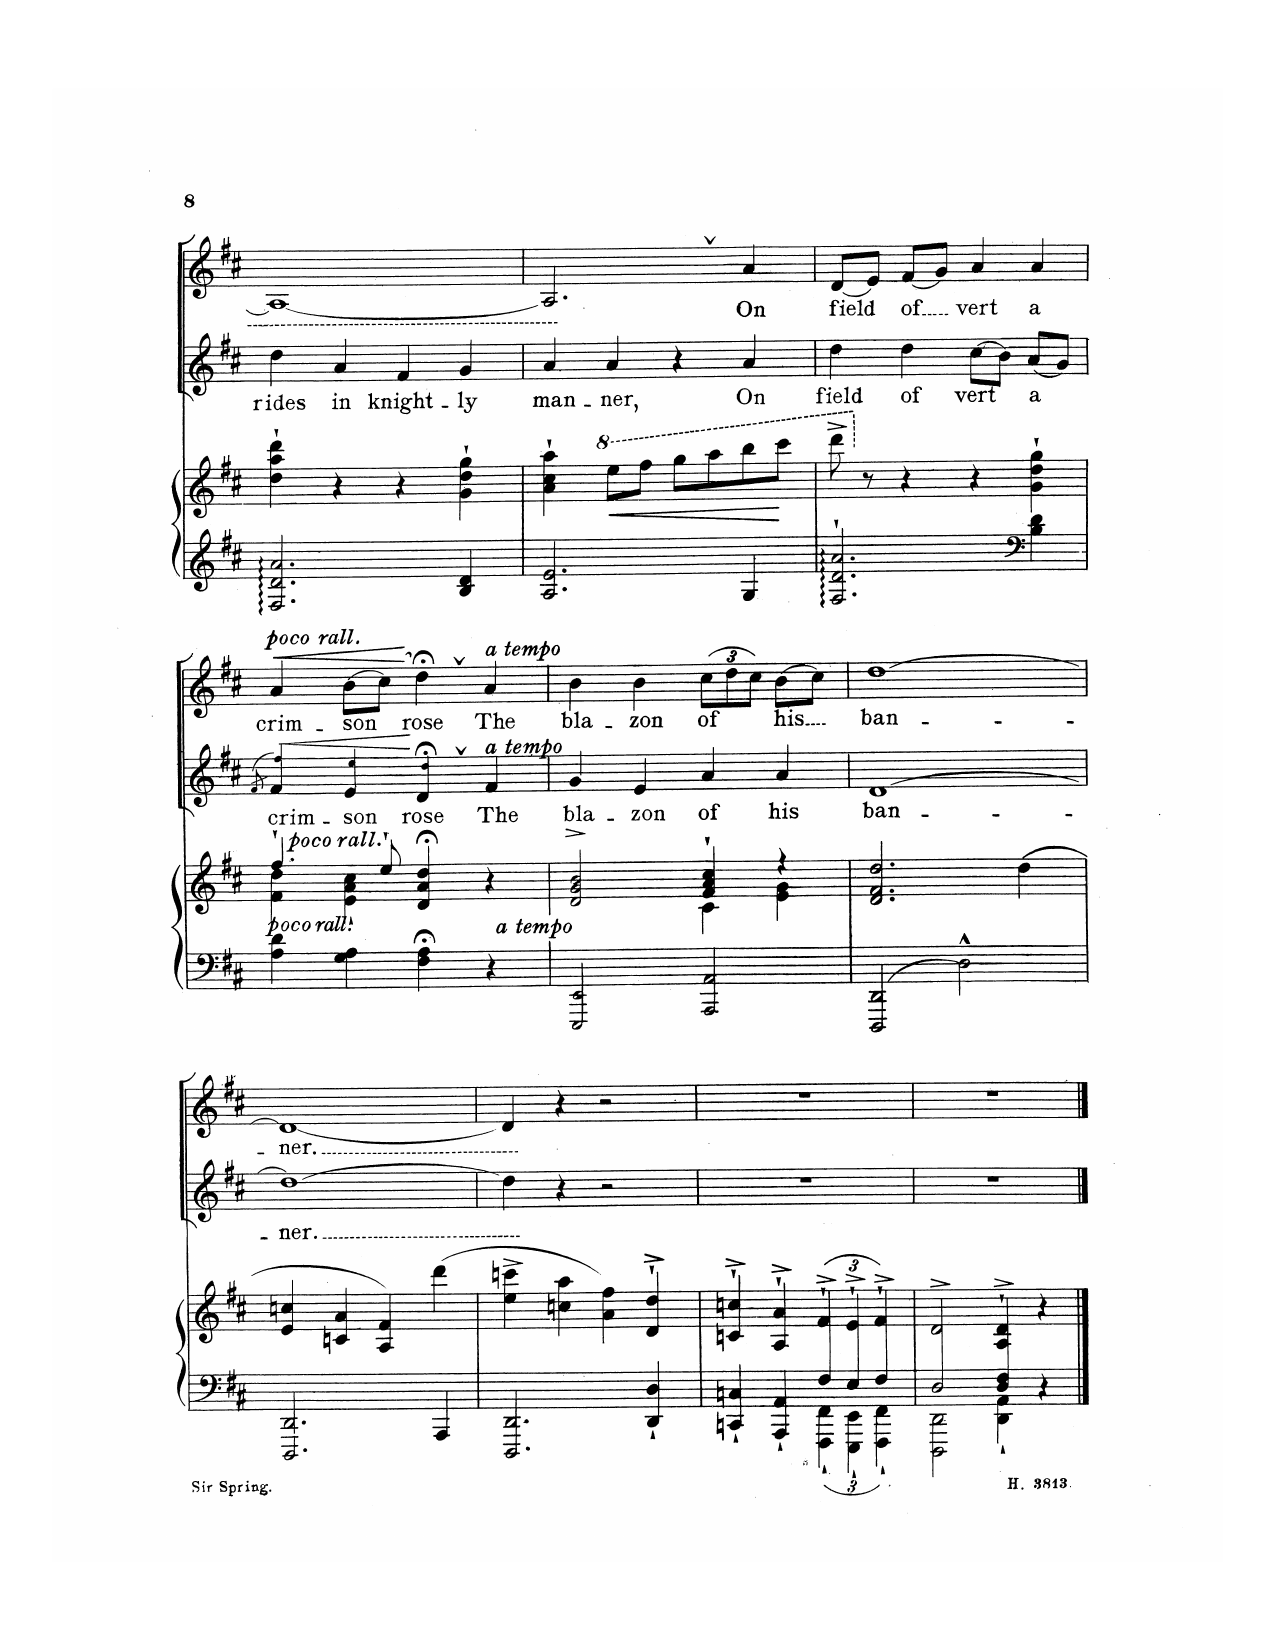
**kern	**kern	**dynam	**kern	**text	**kern	**text	**dynam
*part3	*part3	*part3	*part2	*part2	*part1	*part1	*part1
*staff4	*staff3	*staff3/4	*staff2	*staff2	*staff1	*staff1	*staff1
*I"Piano	*	*	*I"Baritone	*	*I"Contralto	*	*
*I'Pno	*	*	*	*	*	*	*
*clefG2	*clefG2	*	*clefGv2	*	*clefG2	*	*
*k[f#c#]	*k[f#c#]	*	*k[f#c#]	*	*k[f#c#]	*	*
*M4/4	*M4/4	*	*M4/4	*	*M4/4	*	*
*met(c)	*met(c)	*	*met(c)	*	*met(c)	*	*
=56	=56	=56	=56	=56	=56	=56	=56
2.F#/ 2.d/ 2.a/	4dd\` 4aa\` 4ddd\`	.	4d\	rides	1A_	.	.
.	4r	.	4A/	in	.	.	.
.	4r	.	4F#/	knight-	.	.	.
4B/ 4d/	4g\` 4dd\` 4gg\`	.	4G/	-ly	.	.	.
=57	=57	=57	=57	=57	=57	=57	=57
2.A/ 2.e/	4a\` 4cc#\` 4aa\`	.	4A/	man-	2.A,/]	.	.
!	!	!LO:HP:b	!	!	!	!	!
.	8eee\L	<	4A/	-ner,	.	.	.
*	*8va	*	*	*	*	*	*
.	8fff#\J	.	.	.	.	.	.
.	8ggg\L	.	4r	.	.	.	.
.	8aaa\	.	.	.	.	.	.
4G/	8bbb\	.	4A/	On	4a/	On	.
.	8cccc#\J	.	.	.	.	.	.
.	.	[	.	.	.	.	.
=58	=58	=58	=58	=58	=58	=58	=58
2.F#/`> 2.d/`> 2.a/`>	8dddd^\	.	4d\	field	(8d/L	field	.
*	*X8va	*	*	*	*	*	*
.	8r	.	.	.	8e/J)	.	.
.	4r	.	4d\	of	(8f#/L	of	.
.	.	.	.	.	8g/J)	.	.
.	4r	.	(8c#\L	vert	4a/	vert	.
.	.	.	8B\J)	.	.	.	.
*clefF4	*	*	*	*	*	*	*
4B\ 4d\	4g\` 4dd\` 4gg\`	.	(8A/L	a	4a/	a	.
.	.	.	8G/J)	.	.	.	.
=59	=59	=59	=59	=59	=59	=59	=59
.	.	.	(>8qF#/	.	.	.	.
*	*^	*	*	*	*	*	*
!	!	!	!	!	!	!LO:TX:i:t=poco rall.	!	!
!	!	!	!	!LO:TX:i:t=poco rall.	!	!	!	!
!	!LO:TX:i:t=poco rall.	!	!	!	!	!	!	!
!	!	!	!	!	!	!	!	!LO:HP:b
4A\ 4d\	4.ff#/	4f#\ 4dd\	.	4F#/ 4f#/)	crim-	4a/	crim-	<
4G\ 4A\	.	4e\ 4a\ 4cc#\	.	4E/ 4e/	-son	(8b\L	-son	.
.	8ee/	.	.	.	.	8cc#\J)	.	.
4F#\;< 4A\;<	4d/;< 4a/;< 4dd/;<	2ryy	.	4D/;<, 4d/;<,	rose	4dd;<,\	rose	[
!	!	!	!	!	!	!LO:TX:i:t=a tempo	!	!
!	!	!	!	!LO:TX:i:t=a tempo	!	!	!	!
!	!LO:TX:i:t=a tempo	!	!	!	!	!	!	!
4r	4r	.	.	4F#/	The	4a/	The	.
=60	=60	=60	=60	=60	=60	=60	=60	=60
2EEE/ 2EE/	2d/^> 2g/^> 2b/^>	2ryy	.	4G/	bla-	4b\	bla-	.
.	.	.	.	4E/	-zon	4b\	-zon	.
2AAA/ 2AA/	4f#/` 4a/` 4cc#/`	4c#\	.	4A/	of	(12cc#\L	of	.
.	.	.	.	.	.	12dd\	.	.
.	.	.	.	.	.	12cc#\J)	.	.
.	4r	4e\ 4g\	.	4A/	his	(8b\L	his	.
.	.	.	.	.	.	8cc#\J)	.	.
*	*v	*v	*	*	*	*	*	*
=61	=61	=61	=61	=61	=61	=61	=61
*	*	*	*^	*	*^	*	*
2DDD/ 2DD/	2.d/ 2.f#/ 2.dd/	.	(>1D	2ryy	ban-	(1dd	2ryy	ban-	.
2D^^\	.	.	.	2ryy	.	.	2ryy	.	.
.	(4dd\	.	.	.	.	.	.	.	.
=62	=62	=62	=62	=62	=62	=62	=62	=62	=62
2.DDD/ 2.DD/	4e/ 4ccn/	.	[1d)	2ryy	-– ner.	[1d)	2ryy	-– ner.	.
.	4cn/ 4a/	.	.	.	.	.	.	.	.
.	4A/ 4f#/)	.	.	2ryy	.	.	2ryy	.	.
4AAA/	(4ddd\	.	.	.	.	.	.	.	.
*	*	*	*v	*v	*	*	*	*	*
*	*	*	*	*	*v	*v	*	*
=63	=63	=63	=63	=63	=63	=63	=63
2.DDD/ 2.DD/	4ee\^ 4cccn\^	.	4d\]	.	4d/]	.	.
.	4ccn\ 4aa\	.	4r	.	4r	.	.
.	4a\ 4ff#\)	.	2r	.	2r	.	.
4DD/`^ 4D/`^	4d/`>^> 4dd/`>^>	.	.	.	.	.	.
=64	=64	=64	=64	=64	=64	=64	=64
*^	*	*	*	*	*	*	*
2ryy	4CCn/`^ 4Cn/`^	4cn/`>^> 4ccn/`>^>	.	1r	.	1r	.	.
.	4AAA/`^ 4AA/`^	4A/`>^> 4a/`>^>	.	.	.	.	.	.
*Xtuplet	*tuplet	*	*	*	*	*	*	*
6F#\	6FFF#\`<^< 6FF#\`<^<	6f#`>^>/	.	.	.	.	.	.
6E\	6EEE\`<^< 6EE\`<^<	6e`>^>/	.	.	.	.	.	.
6F#\	6FFF#\`<^< 6FF#\`<^<	6f#`>^>/	.	.	.	.	.	.
=65	=65	=65	=65	=65	=65	=65	=65	=65
*	*^	*	*	*	*	*	*	*
2D\	2DDD\^< 2DD\^<	2ryy	2d^/	.	1r	.	1r	.	.
4D\ 4F#\	4DD\^<`< 4AA\^<`<	8ryy	4A/^` 4d/^`	.	.	.	.	.	.
.	.	4.ryy	.	.	.	.	.	.	.
4ryy	4r	.	4r	.	.	.	.	.	.
*v	*v	*v	*	*	*	*	*	*	*
==	==	==	==	==	==	==	==
*-	*-	*-	*-	*-	*-	*-	*-
